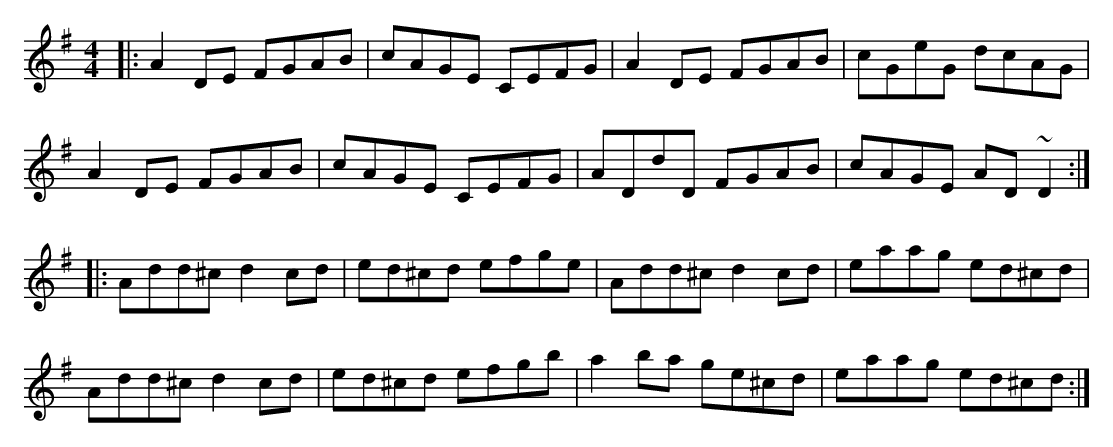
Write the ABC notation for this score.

X:1
M:4/4
K:Dmix
|:A2 DE FGAB|cAGE CEFG|A2 DE FGAB|cGeG dcAG|
A2 DE FGAB|cAGE CEFG|ADdD FGAB|cAGE AD ~D2:|
|:Add^c d2 cd|ed^cd efge|Add^c d2 cd|eaag ed^cd|
Add^c d2 cd|ed^cd efgb|a2 ba ge^cd|eaag ed^cd:|
